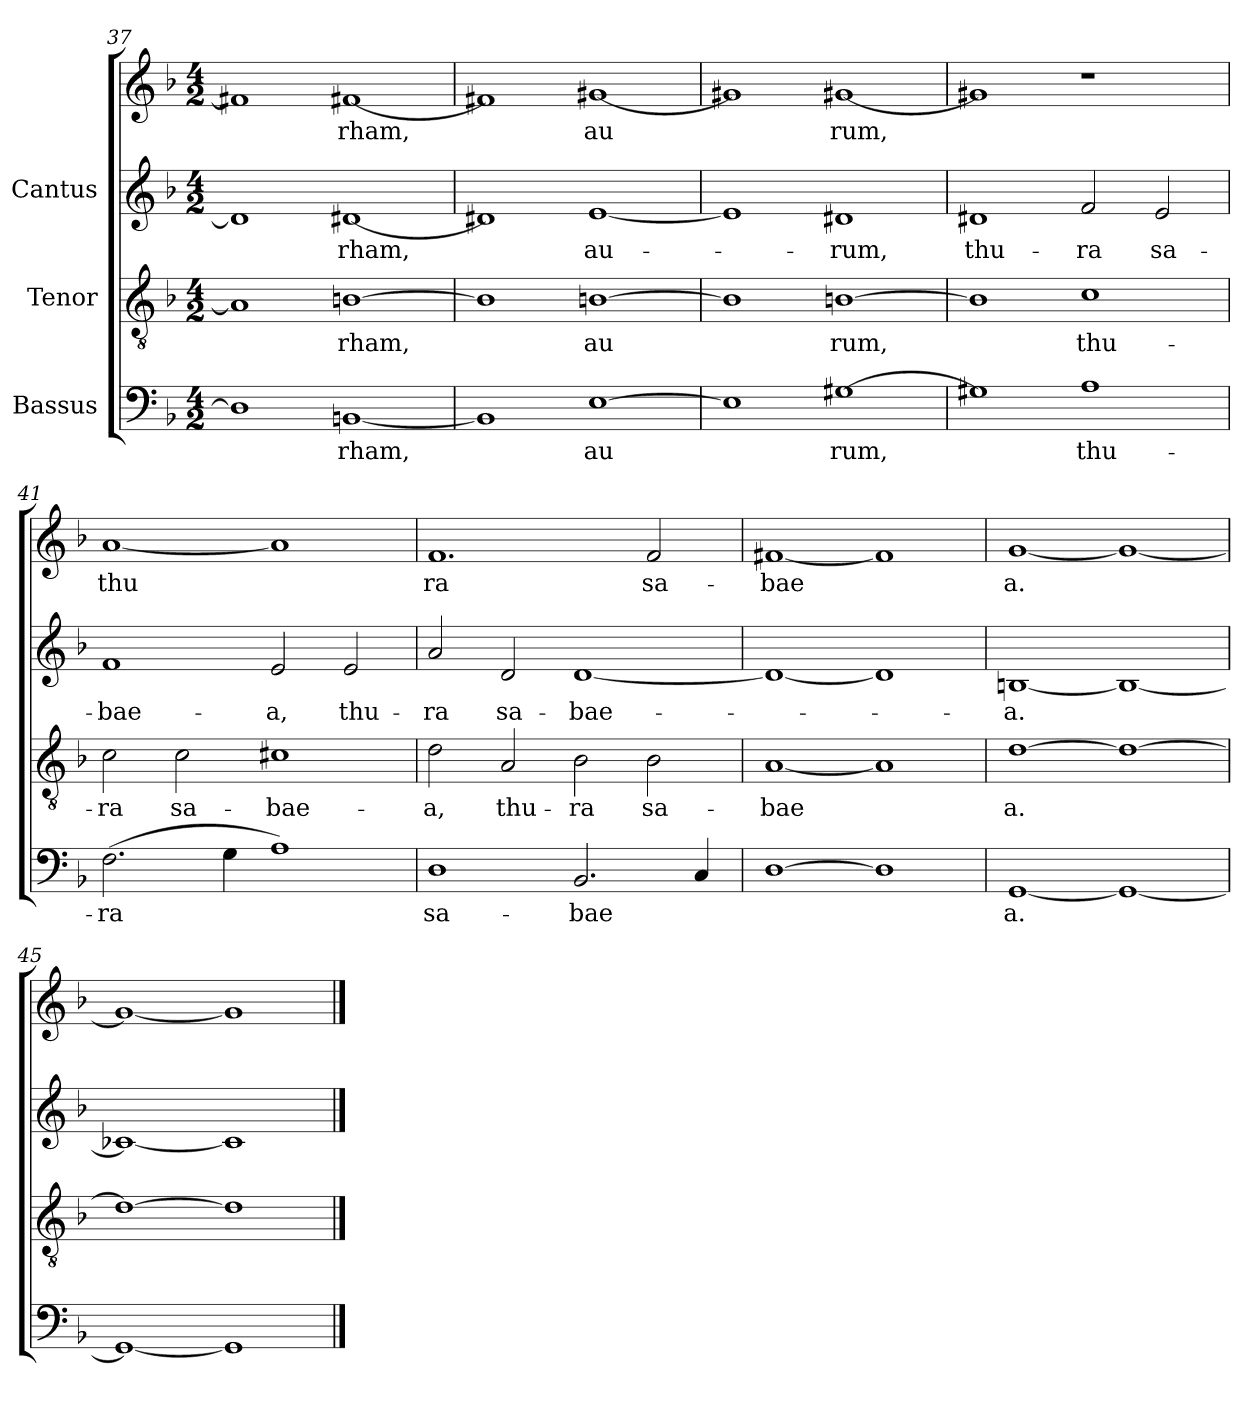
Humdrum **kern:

**kern	**text	**kern	**text	**kern	**text	**kern	**text
*part3	*part3	*part2	*part2	*part1	*part1	*part1	*part1
*staff4	*staff4	*staff3	*staff3	*staff2	*staff2	*staff1	*staff1
*I"Bassus	*	*I"Tenor	*	*I"Cantus	*	*	*
*clefF4	*	*clefGv2	*	*clefG2	*	*clefG2	*
*k[b-]	*	*k[b-]	*	*k[b-]	*	*k[b-]	*
*F:	*	*F:	*	*F:	*	*F:	*
*M4/2	*	*M4/2	*	*M4/2	*	*M4/2	*
=37	=37	=37	=37	=37	=37	=37	=37
!	!LO:LY:b:cj	!	!LO:LY:b:cj	!	!LO:LY:b:cj	!	!LO:LY:b:cj
1D]	-	1A]	-	1d]	.	1f#X]	-
!	!LO:LY:b:cj	!	!LO:LY:b:cj	!	!LO:LY:b:cj	!	!LO:LY:b:cj
[<1BBn	rham,	[>1Bn	rham,	[<1d#X	rham,	[<1f#X	rham,
!!LO:LB:g=z
=38	=38	=38	=38	=38	=38	=38	=38
!	!LO:LY:b:cj	!	!LO:LY:b:cj	!	!LO:LY:b:cj	!	!LO:LY:b:cj
1BBn]	.	1Bn]	.	1d#X]	-	1f#X]	.
!	!LO:LY:b:cj	!	!LO:LY:b:cj	!	!LO:LY:b:cj	!	!LO:LY:b:cj
[>1E	au-	[>1Bn	au-	[<1e	au-	[<1g#X	au-
=39	=39	=39	=39	=39	=39	=39	=39
!	!LO:LY:b:cj	!	!LO:LY:b:cj	!	!LO:LY:b:cj	!	!LO:LY:b:cj
1E]	-	1Bn]	-	1e]	.	1g#X]	-
!	!LO:LY:b:cj	!	!LO:LY:b:cj	!	!LO:LY:b:cj	!	!LO:LY:b:cj
[>1G#X	rum,	[>1Bn	rum,	1d#X	rum,	[<1g#X	rum,
=40	=40	=40	=40	=40	=40	=40	=40
!	!LO:LY:b:cj	!	!LO:LY:b:cj	!	!LO:LY:b:cj	!	!
1G#X]	.	1Bn]	.	1d#X	thu-	1g#X]	.
!	!LO:LY:b:cj	!	!LO:LY:b:cj	!	!LO:LY:b:cj	!	!
1A	thu-	1c	thu-	2f/	-ra	1r	.
!	!	!	!	!	!LO:LY:b:cj	!	!
.	.	.	.	2e/	sa-	.	.
=41	=41	=41	=41	=41	=41	=41	=41
!	!LO:LY:b:cj	!	!LO:LY:b:cj	!	!LO:LY:b:cj	!	!LO:LY:b:cj
(>2.F\	-ra	2c\	-ra	1f	-bae-	[<1a	-thu-
!	!	!	!LO:LY:b:cj	!	!	!	!
.	.	2c\	sa-	.	.	.	.
!	!LO:LY:b:cj	!	!	!	!	!	!
4G\	.	.	.	.	.	.	.
!	!LO:LY:b:cj	!	!LO:LY:b:cj	!	!LO:LY:b:cj	!	!LO:LY:b:cj
1A)	.	1c#X	-bae-	2e/	-a,	1a]	--
!	!	!	!	!	!LO:LY:b:cj	!	!
.	.	.	.	2e/	thu-	.	.
=42	=42	=42	=42	=42	=42	=42	=42
!	!LO:LY:b:cj	!	!LO:LY:b:cj	!	!LO:LY:b:cj	!	!LO:LY:b:cj
1D	sa-	2d\	-a,	2a/	-ra	1.f	-ra
!	!	!	!LO:LY:b:cj	!	!LO:LY:b:cj	!	!
.	.	2A/	thu-	2d/	sa-	.	.
!	!LO:LY:b:cj	!	!LO:LY:b:cj	!	!LO:LY:b:cj	!	!
2.BB-/	-bae-	2B-\	-ra	[<1d	-bae-	.	.
!	!	!	!LO:LY:b:cj	!	!	!	!LO:LY:b:cj
.	.	2B-\	sa-	.	.	2f/	sa-
!	!LO:LY:b:cj	!	!	!	!	!	!
4C/	--	.	.	.	.	.	.
!!LO:PB:g=z
=43	=43	=43	=43	=43	=43	=43	=43
!	!	!	!LO:LY:b:cj	!	!	!	!LO:LY:b:cj
[>1D	.	[<1A	-bae-	1d_<	.	[<1f#X	-bae-
!	!	!	!LO:LY:b:cj	!	!	!	!LO:LY:b:cj
1D]	.	1A]	--	1d]	.	1f#]	--
=44	=44	=44	=44	=44	=44	=44	=44
!	!LO:LY:b:cj	!	!LO:LY:b:cj	!	!LO:LY:b:cj	!	!LO:LY:b:cj
[<1GG	-a.	[>1d	-a.	[<1Bn	a.	[<1g	-a.
!	!LO:LY:b:cj	!	!LO:LY:b:cj	!	!LO:LY:b:cj	!	!LO:LY:b:cj
1GG_<	.	1d_>	.	1B_<	.	1g_<	.
=45	=45	=45	=45	=45	=45	=45	=45
1GG_<	.	1d_>	.	1c-X_<	.	1g_<	.
1GG]	.	1d]	.	1c-]	.	1g]	.
==	==	==	==	==	==	==	==
*-	*-	*-	*-	*-	*-	*-	*-
